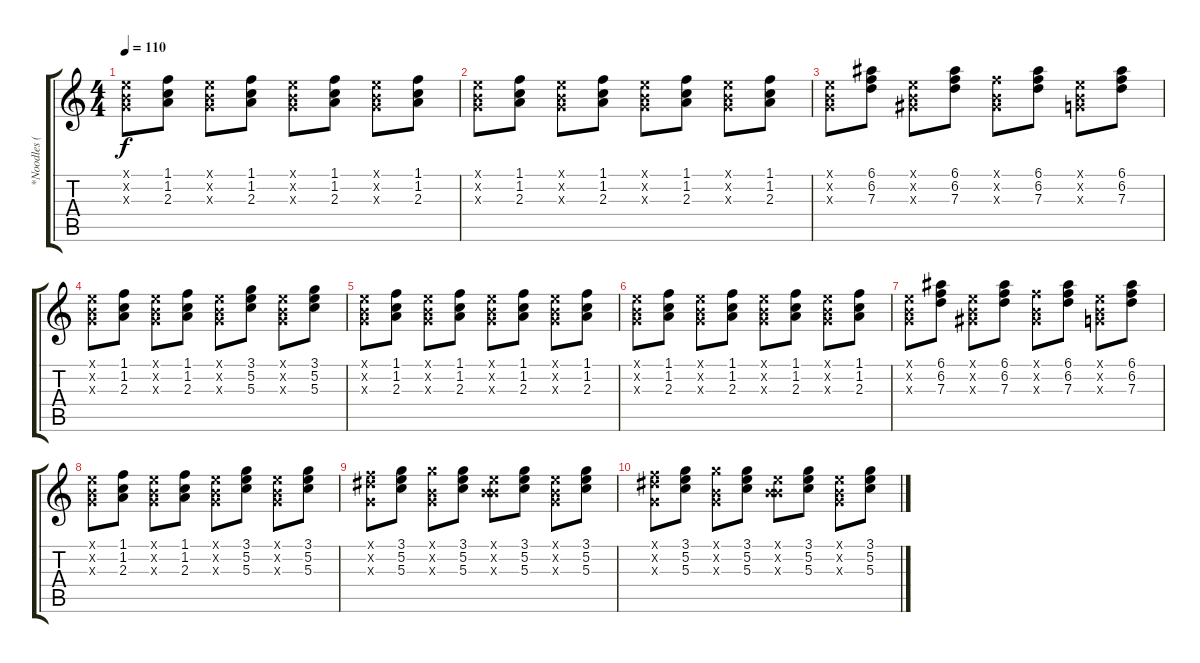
\track ("*Noodles (Guitar)" "*Noodles (") {instrument overdrivenguitar}
\staff {score tabs}
\tuning (E4 B3 G3 D3 A2 E2) {hide}
\ts (4 4)
\tempo 110
\clef g2
\ks c
(0.1{x} 0.2{x} 0.3{x}).8{dy f} (1.1 1.2 2.3).8 (0.1{x} 0.2{x} 0.3{x}).8 (1.1 1.2 2.3).8 (0.1{x} 0.2{x} 0.3{x}).8 (1.1 1.2 2.3).8 (0.1{x} 0.2{x} 0.3{x}).8 (1.1 1.2 2.3).8 |
(0.1{x} 0.2{x} 0.3{x}).8 (1.1 1.2 2.3).8 (0.1{x} 0.2{x} 0.3{x}).8 (1.1 1.2 2.3).8 (0.1{x} 0.2{x} 0.3{x}).8 (1.1 1.2 2.3).8 (0.1{x} 0.2{x} 0.3{x}).8 (1.1 1.2 2.3).8 |
(0.1{x} 0.2{x} 0.3{x}).8 (6.1 6.2 7.3).8 (0.1{x} 0.2{x} 1.3{x}).8 (6.1 6.2 7.3).8 (1.1{x} 0.2{x} 1.3{x}).8 (6.1 6.2 7.3).8 (0.1{x} 0.2{x} 0.3{x}).8 (6.1 6.2 7.3).8 |
(0.1{x} 0.2{x} 0.3{x}).8 (1.1 1.2 2.3).8 (0.1{x} 0.2{x} 0.3{x}).8 (1.1 1.2 2.3).8 (0.1{x} 0.2{x} 0.3{x}).8 (3.1 5.2 5.3).8 (0.1{x} 0.2{x} 0.3{x}).8 (3.1 5.2 5.3).8 |
(0.1{x} 0.2{x} 0.3{x}).8 (1.1 1.2 2.3).8 (0.1{x} 0.2{x} 0.3{x}).8 (1.1 1.2 2.3).8 (0.1{x} 0.2{x} 0.3{x}).8 (1.1 1.2 2.3).8 (0.1{x} 0.2{x} 0.3{x}).8 (1.1 1.2 2.3).8 |
(0.1{x} 0.2{x} 0.3{x}).8 (1.1 1.2 2.3).8 (0.1{x} 0.2{x} 0.3{x}).8 (1.1 1.2 2.3).8 (0.1{x} 0.2{x} 0.3{x}).8 (1.1 1.2 2.3).8 (0.1{x} 0.2{x} 0.3{x}).8 (1.1 1.2 2.3).8 |
(0.1{x} 0.2{x} 0.3{x}).8 (6.1 6.2 7.3).8 (0.1{x} 0.2{x} 1.3{x}).8 (6.1 6.2 7.3).8 (1.1{x} 0.2{x} 1.3{x}).8 (6.1 6.2 7.3).8 (0.1{x} 0.2{x} 0.3{x}).8 (6.1 6.2 7.3).8 |
(0.1{x} 0.2{x} 0.3{x}).8 (1.1 1.2 2.3).8 (0.1{x} 0.2{x} 0.3{x}).8 (1.1 1.2 2.3).8 (0.1{x} 0.2{x} 0.3{x}).8 (3.1 5.2 5.3).8 (0.1{x} 0.2{x} 0.3{x}).8 (3.1 5.2 5.3).8 |
(1.1{x} 4.2{x} 0.3{x}).8 (3.1 5.2 5.3).8 (3.1{x} 0.2{x} 0.3{x}).8 (3.1 5.2 5.3).8 (0.1{x} 0.2{x} 4.3{x}).8 (3.1 5.2 5.3).8 (0.1{x} 0.2{x} 0.3{x}).8 (3.1 5.2 5.3).8 |
(1.1{x} 4.2{x} 0.3{x}).8 (3.1 5.2 5.3).8 (3.1{x} 0.2{x} 0.3{x}).8 (3.1 5.2 5.3).8 (0.1{x} 0.2{x} 4.3{x}).8 (3.1 5.2 5.3).8 (0.1{x} 0.2{x} 0.3{x}).8 (3.1 5.2 5.3).8
